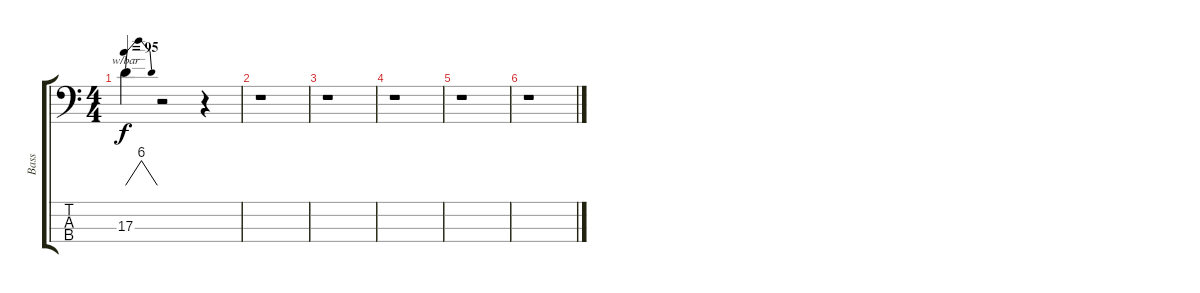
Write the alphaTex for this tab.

\track ("Bass" "Bass") {instrument electricbassfinger}
\staff {score tabs}
\tuning (G2 D2 A1 E1) {hide}
\ts (4 4)
\tempo 95
\clef f4
\ks c
17.3.4{tbe (dip default 0 0 30 24 60 0) dy f} r.2 r.4 |
r.1 |
r.1 |
r.1 |
r.1 |
r.1
